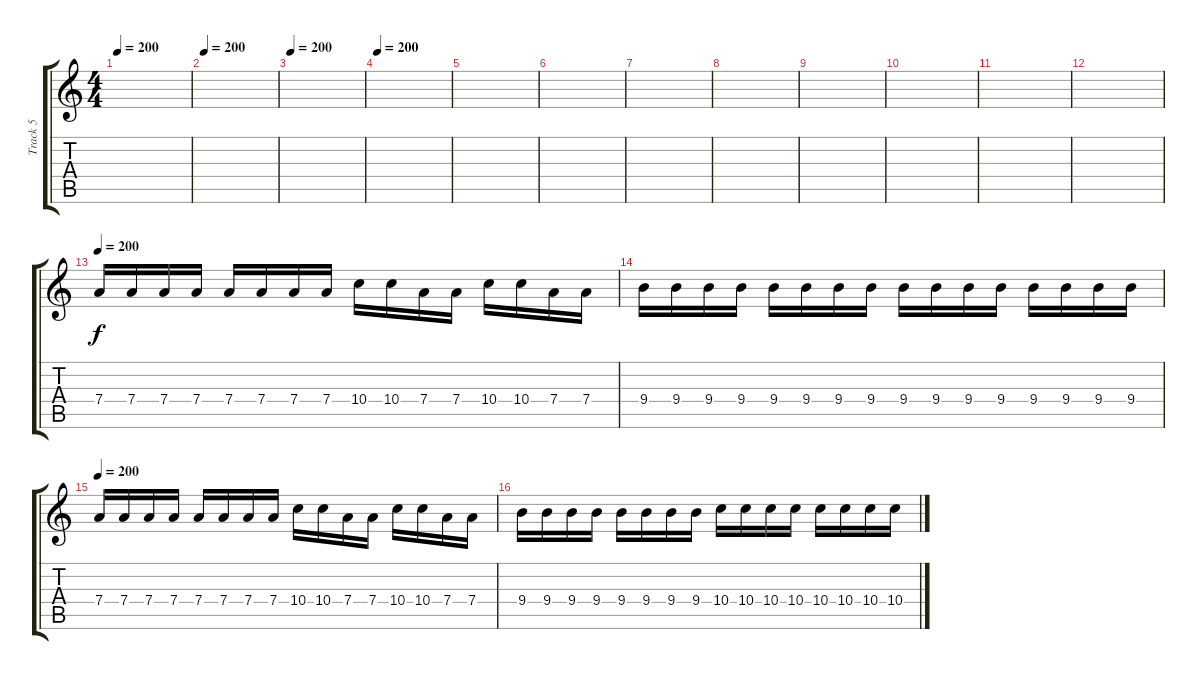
\track ("Track 5" "Track 5") {instrument distortionguitar}
\staff {score tabs}
\tuning (E4 B3 G3 D3 A2 E2) {hide}
\ts (4 4)
\tempo 200
\clef g2
\ks c
|
\tempo 200
|
\tempo 200
|
\tempo 200
|
|
|
|
|
|
|
|
|
\tempo 200
7.4.16 7.4.16 7.4.16 7.4.16 7.4.16 7.4.16 7.4.16 7.4.16 10.4.16 10.4.16 7.4.16 7.4.16 10.4.16 10.4.16 7.4.16 7.4.16 |
9.4.16 9.4.16 9.4.16 9.4.16 9.4.16 9.4.16 9.4.16 9.4.16 9.4.16 9.4.16 9.4.16 9.4.16 9.4.16 9.4.16 9.4.16 9.4.16 |
\tempo 200
7.4.16 7.4.16 7.4.16 7.4.16 7.4.16 7.4.16 7.4.16 7.4.16 10.4.16 10.4.16 7.4.16 7.4.16 10.4.16 10.4.16 7.4.16 7.4.16 |
9.4.16 9.4.16 9.4.16 9.4.16 9.4.16 9.4.16 9.4.16 9.4.16 10.4.16 10.4.16 10.4.16 10.4.16 10.4.16 10.4.16 10.4.16 10.4.16
